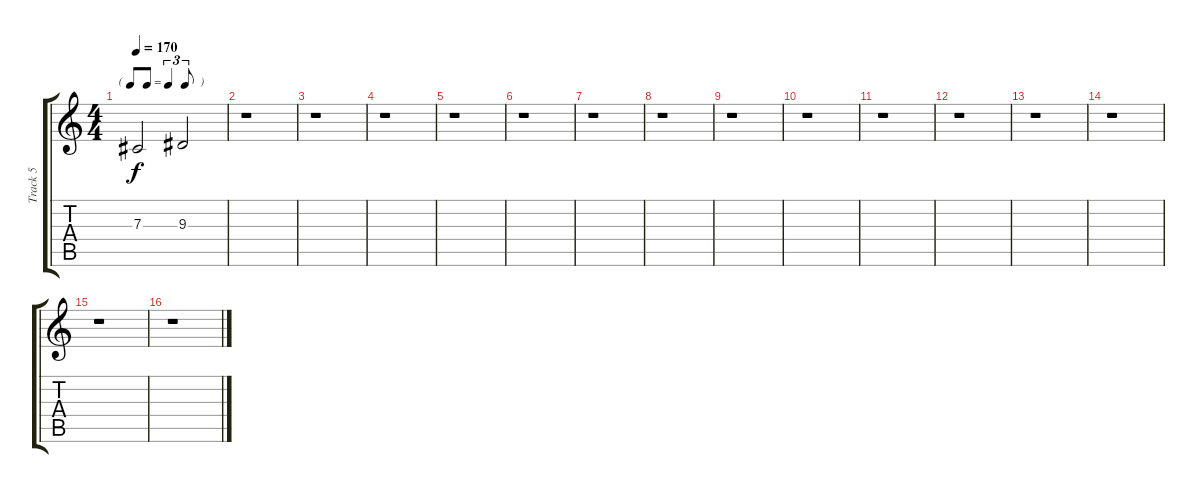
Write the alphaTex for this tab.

\track ("Track 5" "Track 5") {instrument glockenspiel}
\staff {score tabs}
\tuning (Eb4 Bb3 Gb3 Db3 Ab2 Db2) {hide}
\ts (4 4)
\tf triplet8th
\tempo 170
\clef g2
\ks c
7.3.2{dy f} 9.3.2 |
r.1 |
r.1 |
r.1 |
r.1 |
r.1 |
r.1 |
r.1 |
r.1 |
r.1 |
r.1 |
r.1 |
r.1 |
r.1 |
r.1 |
r.1
